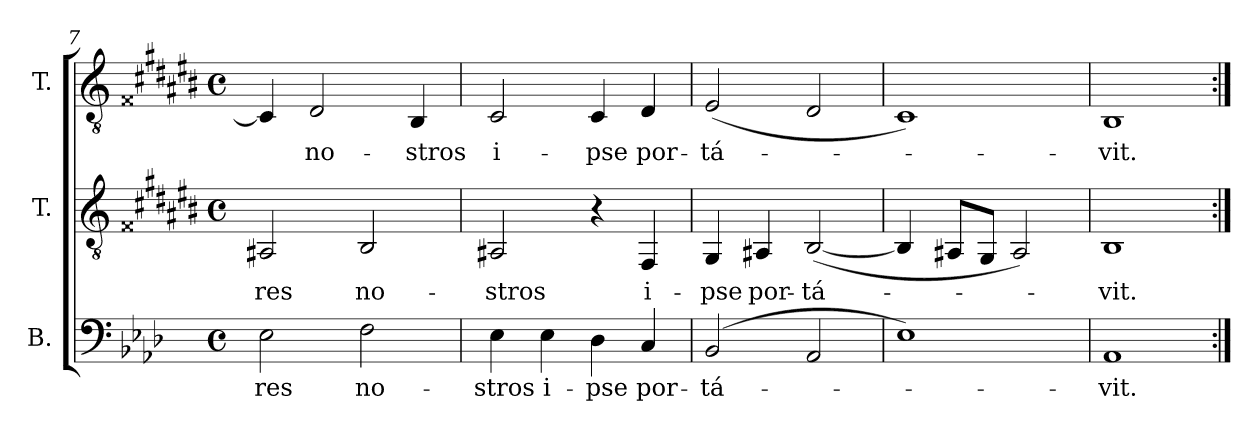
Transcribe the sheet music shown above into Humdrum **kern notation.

**kern	**text	**kern	**text	**kern	**text
*part3	*part3	*part2	*part2	*part1	*part1
*staff3	*staff3	*staff2	*staff2	*staff1	*staff1
*I"B.	*	*I"T.	*	*I"T.	*
*clefF4	*	*clefGv2	*	*clefGv2	*
*	*	*ITrd2c3	*	*ITrd2c3	*
*k[b-e-a-d-]	*	*k[f##c#g#d#a#e#b#]	*	*k[f##c#g#d#a#e#b#]	*
*A-:	*	*G#:	*	*G#:	*
*M4/4	*	*M4/4	*	*M4/4	*
*met(c)	*	*met(c)	*	*met(c)	*
=7	=7	=7	=7	=7	=7
!	!LO:LY:b:color=#000000	!	!	!	!
!	!	!	!LO:LY:b:color=#000000	!	!
2E-i\	-res	2FF##i/	-res	4AA#i/]	.
!	!	!	!	!	!LO:LY:b:color=#000000
.	.	.	.	2BB#i/	no-
!	!LO:LY:b:color=#000000	!	!	!	!
!	!	!	!LO:LY:b:color=#000000	!	!
2Fi\	no-	2GG#i/	no-	.	.
!	!	!	!	!	!LO:LY:b:color=#000000
.	.	.	.	4GG#i/	-stros
=8	=8	=8	=8	=8	=8
!	!LO:LY:b:color=#000000	!	!	!	!
!	!	!	!LO:LY:b:color=#000000	!	!
!	!	!	!	!	!LO:LY:b:color=#000000
4E-i\	-stros	2FF##i/	-stros	2AA#i/	i-
!	!LO:LY:b:color=#000000	!	!	!	!
4E-i\	i-	.	.	.	.
!	!LO:LY:b:color=#000000	!	!	!	!
!	!	!	!	!	!LO:LY:b:color=#000000
4D-i\	-pse	4r	.	4AA#i/	-pse
!	!LO:LY:b:color=#000000	!	!	!	!
!	!	!	!LO:LY:b:color=#000000	!	!
!	!	!	!	!	!LO:LY:b:color=#000000
4Ci/	por-	4DD#i/	i-	4BB#i/	por-
=9	=9	=9	=9	=9	=9
!	!LO:LY:b:color=#000000	!	!	!	!
!	!	!	!LO:LY:b:color=#000000	!	!
!	!	!	!	!	!LO:LY:b:color=#000000
(2BB-i/	-tá-	4EE#i/	-pse	(2C#i/	-tá-
!	!	!	!LO:LY:b:color=#000000	!	!
.	.	4FF##i/	por-	.	.
!	!	!	!LO:LY:b:color=#000000	!	!
2AA-i/	.	([<2GG#i/	-tá-	2BB#i/	.
=10	=10	=10	=10	=10	=10
1E-i)	.	4GG#i/]	.	1AA#i)	.
.	.	8FF##i/L	.	.	.
.	.	8EE#i/J	.	.	.
.	.	2FF##i/)	.	.	.
=11	=11	=11	=11	=11	=11
!	!LO:LY:b:color=#000000	!	!	!	!
!	!	!	!LO:LY:b:color=#000000	!	!
!	!	!	!	!	!LO:LY:b:color=#000000
1AA-i	-vit.	1GG#i	-vit.	1GG#i	-vit.
=:|!	=:|!	=:|!	=:|!	=:|!	=:|!
*-	*-	*-	*-	*-	*-
